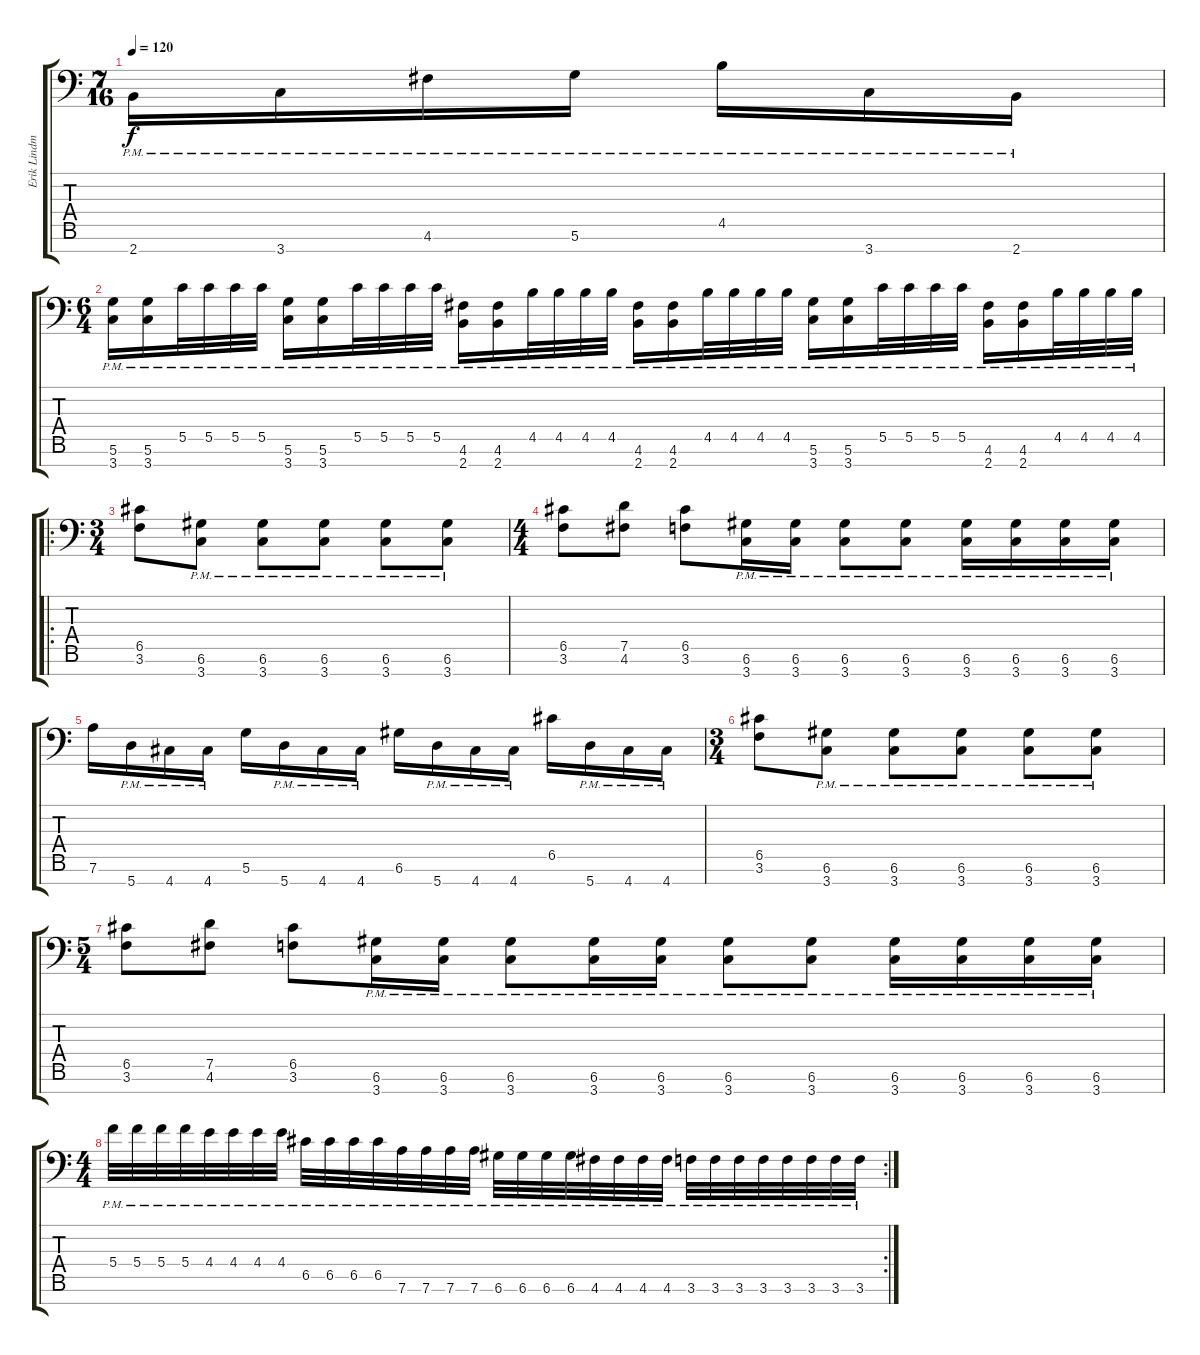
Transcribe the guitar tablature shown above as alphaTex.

\track ("Erik Lindmark" "Erik Lindm") {instrument distortionguitar}
\staff {score tabs}
\tuning (D4 A3 F3 C3 G2 D2 A1) {hide}
\ts (7 16)
\tempo 120
\clef f4
\ks c
2.7{pm}.16{dy f} 3.7{pm}.16 4.6{pm}.16 5.6{pm}.16 4.5{pm}.16 3.7{pm}.16 2.7{pm}.16 |
\ts (6 4)
(5.6{pm} 3.7{pm}).16 (5.6{pm} 3.7{pm}).16 5.5{pm}.32 5.5{pm}.32 5.5{pm}.32 5.5{pm}.32 (5.6{pm} 3.7{pm}).16 (5.6{pm} 3.7{pm}).16 5.5{pm}.32 5.5{pm}.32 5.5{pm}.32 5.5{pm}.32 (4.6{pm} 2.7{pm}).16 (4.6{pm} 2.7{pm}).16 4.5{pm}.32 4.5{pm}.32 4.5{pm}.32 4.5{pm}.32 (4.6{pm} 2.7{pm}).16 (4.6{pm} 2.7{pm}).16 4.5{pm}.32 4.5{pm}.32 4.5{pm}.32 4.5{pm}.32 (5.6{pm} 3.7{pm}).16 (5.6{pm} 3.7{pm}).16 5.5{pm}.32 5.5{pm}.32 5.5{pm}.32 5.5{pm}.32 (4.6{pm} 2.7{pm}).16 (4.6{pm} 2.7{pm}).16 4.5{pm}.32 4.5{pm}.32 4.5{pm}.32 4.5{pm}.32 |
\ro
\ts (3 4)
(6.5 3.6).8 (6.6{pm} 3.7{pm}).8 (6.6{pm} 3.7{pm}).8 (6.6{pm} 3.7{pm}).8 (6.6{pm} 3.7{pm}).8 (6.6{pm} 3.7{pm}).8 |
\ts (4 4)
(6.5 3.6).8 (7.5 4.6).8 (6.5 3.6).8 (6.6{pm} 3.7{pm}).16 (6.6{pm} 3.7{pm}).16 (6.6{pm} 3.7{pm}).8 (6.6{pm} 3.7{pm}).8 (6.6{pm} 3.7{pm}).16 (6.6{pm} 3.7{pm}).16 (6.6{pm} 3.7{pm}).16 (6.6{pm} 3.7{pm}).16 |
7.6.16 5.7{pm}.16 4.7{pm}.16 4.7{pm}.16 5.6.16 5.7{pm}.16 4.7{pm}.16 4.7{pm}.16 6.6.16 5.7{pm}.16 4.7{pm}.16 4.7{pm}.16 6.5.16 5.7{pm}.16 4.7{pm}.16 4.7{pm}.16 |
\ts (3 4)
(6.5 3.6).8 (6.6{pm} 3.7{pm}).8 (6.6{pm} 3.7{pm}).8 (6.6{pm} 3.7{pm}).8 (6.6{pm} 3.7{pm}).8 (6.6{pm} 3.7{pm}).8 |
\ts (5 4)
(6.5 3.6).8 (7.5 4.6).8 (6.5 3.6).8 (6.6{pm} 3.7{pm}).16 (6.6{pm} 3.7{pm}).16 (6.6{pm} 3.7{pm}).8 (6.6{pm} 3.7{pm}).16 (6.6{pm} 3.7{pm}).16 (6.6{pm} 3.7{pm}).8 (6.6{pm} 3.7{pm}).8 (6.6{pm} 3.7{pm}).16 (6.6{pm} 3.7{pm}).16 (6.6{pm} 3.7{pm}).16 (6.6{pm} 3.7{pm}).16 |
\rc 2
\ts (4 4)
5.4{pm}.32 5.4{pm}.32 5.4{pm}.32 5.4{pm}.32 4.4{pm}.32 4.4{pm}.32 4.4{pm}.32 4.4{pm}.32 6.5{pm}.32 6.5{pm}.32 6.5{pm}.32 6.5{pm}.32 7.6{pm}.32 7.6{pm}.32 7.6{pm}.32 7.6{pm}.32 6.6{pm}.32 6.6{pm}.32 6.6{pm}.32 6.6{pm}.32 4.6{pm}.32 4.6{pm}.32 4.6{pm}.32 4.6{pm}.32 3.6{pm}.32 3.6{pm}.32 3.6{pm}.32 3.6{pm}.32 3.6{pm}.32 3.6{pm}.32 3.6{pm}.32 3.6{pm}.32
